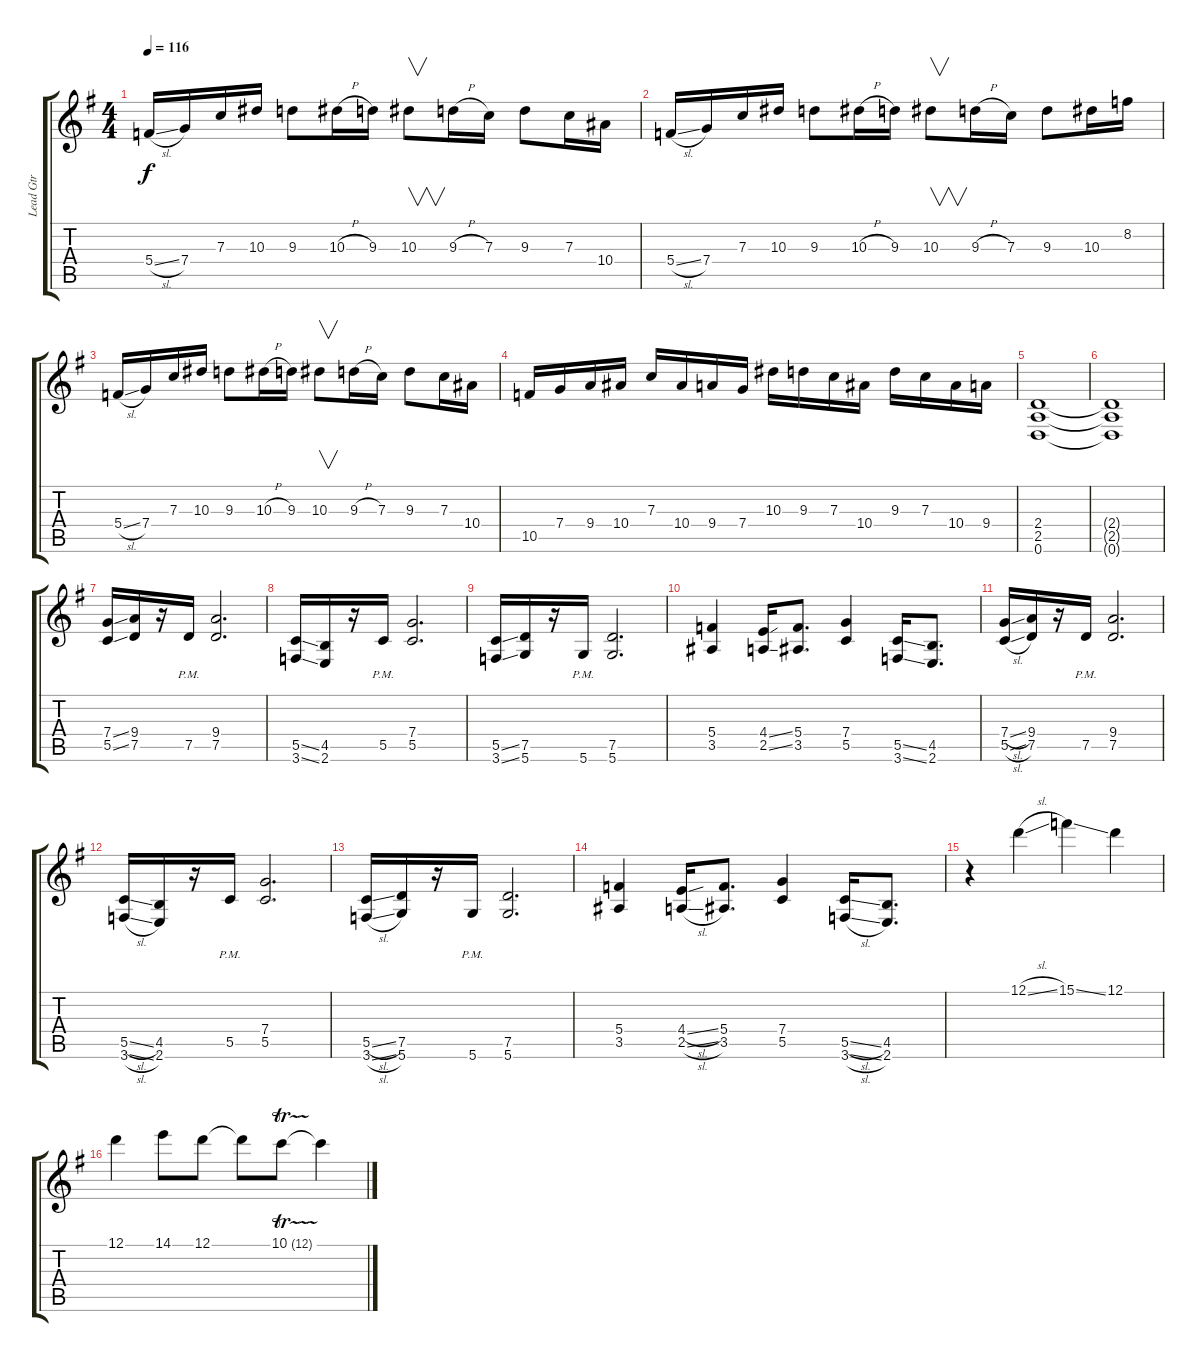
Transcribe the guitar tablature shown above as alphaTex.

\track ("Lead Gtr" "Lead Gtr") {instrument acousticguitarsteel}
\staff {score tabs}
\tuning (D4 A3 F3 C3 G2 D2) {hide}
\ts (4 4)
\tempo 116
\clef g2
\ks eminor
5.4{sl}.16{dy f} 7.4.16 7.3.16 10.3.16 9.3.8 10.3{h}.16 9.3.16 10.3.8{v} 9.3{h}.16 7.3.16 9.3.8 7.3.16 10.4.16 |
5.4{sl}.16 7.4.16 7.3.16 10.3.16 9.3.8 10.3{h}.16 9.3.16 10.3.8{v} 9.3{h}.16 7.3.16 9.3.8 10.3.16 8.2.16 |
5.4{sl}.16 7.4.16 7.3.16 10.3.16 9.3.8 10.3{h}.16 9.3.16 10.3.8{v} 9.3{h}.16 7.3.16 9.3.8 7.3.16 10.4.16 |
10.5.16 7.4.16 9.4.16 10.4.16 7.3.16 10.4.16 9.4.16 7.4.16 10.3.16 9.3.16 7.3.16 10.4.16 9.3.16 7.3.16 10.4.16 9.4.16 |
(2.4 2.5 0.6).1 |
(2.4{t} 2.5{t} 0.6{t}).1 |
(7.4{ss} 5.5{ss}).16 (9.4 7.5).16 r.16 7.5{pm}.16 (9.4 7.5).2{d} |
(5.5{ss} 3.6{ss}).16 (4.5 2.6).16 r.16 5.5{pm}.16 (7.4 5.5).2{d} |
(5.5{ss} 3.6{ss}).16 (7.5 5.6).16 r.16 5.6{pm}.16 (7.5 5.6).2{d} |
(5.4 3.5).4 (4.4{ss} 2.5{ss}).16 (5.4 3.5).8{d} (7.4 5.5).4 (5.5{ss} 3.6{ss}).16 (4.5 2.6).8{d} |
(7.4{sl} 5.5{sl}).16 (9.4 7.5).16 r.16 7.5{pm}.16 (9.4 7.5).2{d} |
(5.5{sl} 3.6{sl}).16 (4.5 2.6).16 r.16 5.5{pm}.16 (7.4 5.5).2{d} |
(5.5{sl} 3.6{sl}).16 (7.5 5.6).16 r.16 5.6{pm}.16 (7.5 5.6).2{d} |
(5.4 3.5).4 (4.4{sl} 2.5{sl}).16 (5.4 3.5).8{d} (7.4 5.5).4 (5.5{sl} 3.6{sl}).16 (4.5 2.6).8{d} |
r.4 12.1{sl}.4 15.1{ss}.4 12.1.4 |
12.1.4 14.1.8 12.1.8 12.1{t}.8 10.1{tr (12 32)}.8 10.1{t}.4
